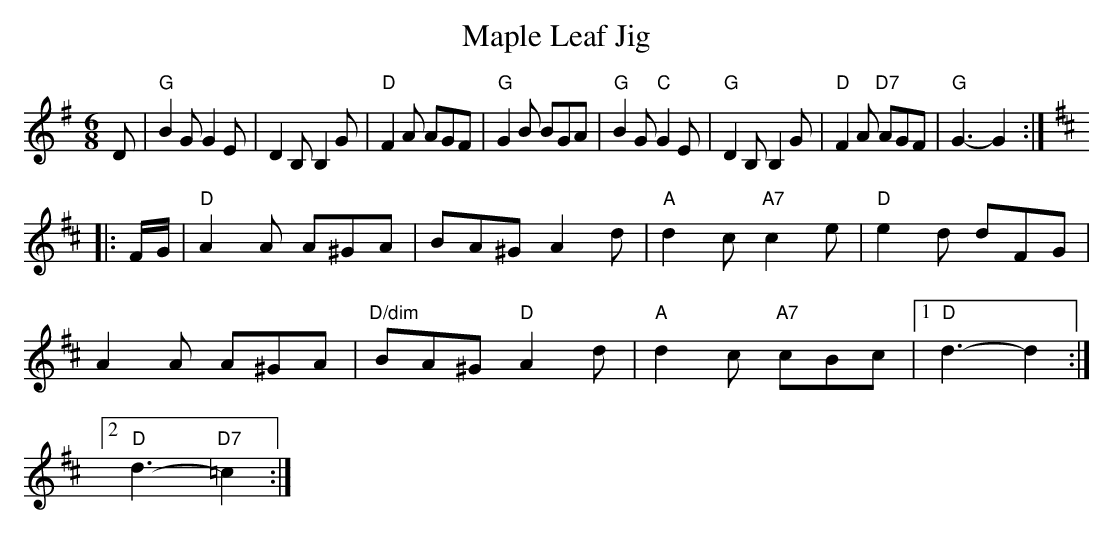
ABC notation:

X:1
T:Maple Leaf Jig
M:6/8
K:G
D|"G"B2G G2E|D2B, B,2G|"D"F2A AGF|"G"G2B BGA|"G"B2G "C"G2E|"G"D2B, B,2G|\
"D"F2A "D7"AGF|"G"G3 -G2::
K:D
F/2G/2|"D"A2A A^GA|BA^G A2d|"A"d2c "A7"c2e|"D"e2d dFG|
A2A A^GA|"D/dim"BA^G "D"A2d|"A"d2c "A7"cBc| [1"D"d3 -d2:|
[2"D"d3 -"D7"=c2:|
